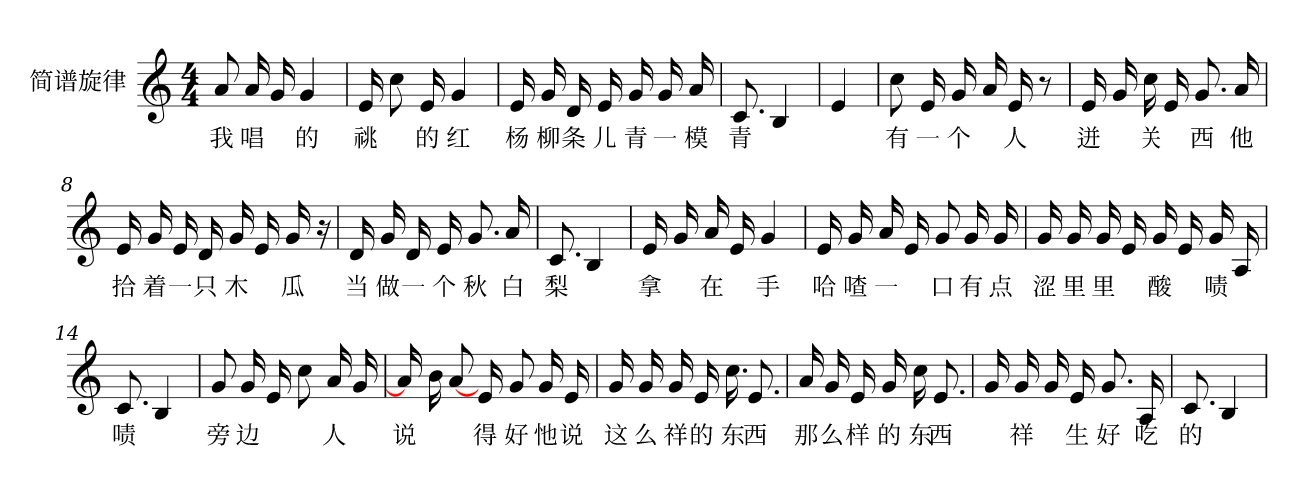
**kern	**text
*part1	*part1
*staff1	*staff1
*I"简谱旋律	*
*k[]	*
*M4/4	*
=1	=1
8a	我
16a	唱
16g	.
4g	的
=2	=2
16e	祧
8cc	.
16e	的
4g	红
=3	=3
16e	杨
16g	柳
16d	条
16e	儿
16g	青
16g	一
16a	模
=4	=4
8.c	青
4B	.
=5	=5
4e	.
=6	=6
8cc	有
16e	一
16g	个
16a	.
16e	人
8r	.
=7	=7
16e	迸
16g	.
16cc	关
16e	.
8.g	西
16a	他
=8	=8
16e	拾
16g	着
16e	一
16d	只
16g	木
16e	.
16g	瓜
16r	.
=9	=9
16d	当
16g	做
16d	一
16e	个
8.g	秋
16a	白
=10	=10
8.c	梨
4B	.
=11	=11
16e	拿
16g	.
16a	在
16e	.
4g	手
=12	=12
16e	哈
16g	喳
16a	一
16e	.
8g	口
16g	有
16g	点
=13	=13
16g	涩
16g	里
16g	里
16e	.
16g	酸
16e	.
16g	啧
16A	.
=14	=14
8.c	啧
4B	.
=15	=15
8g	旁
16g	边
16e	.
8cc	.
16a	人
16g	.
=16	=16
16a]	说
16b	.
[8a	.
16e	得
8g	好
16g	忚
16e	说
=17	=17
16g	这
16g	么
16g	祥
16e	的
!LO:N:vis=16.	!
16cc	东
8.e	西
=18	=18
16a	那
16g	么
16e	样
16g	的
16cc	东
8.e	西
=19	=19
16g	.
16g	祥
16g	.
16e	生
8.g	好
16A	吃
=20	=20
8.c	的
4B	.
=	=
*-	*-
